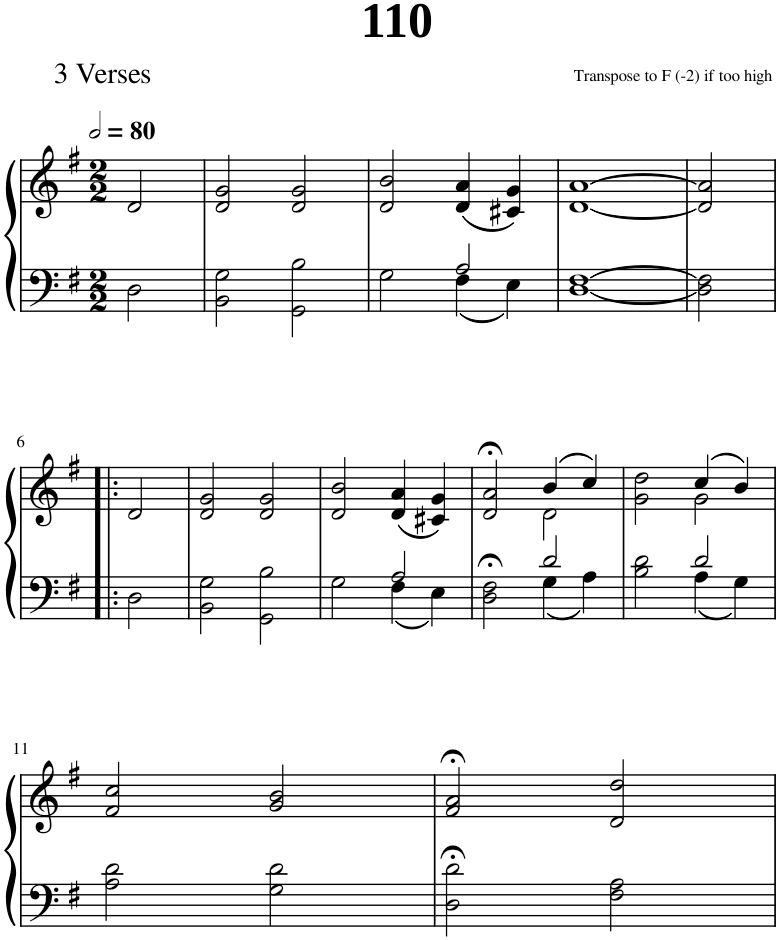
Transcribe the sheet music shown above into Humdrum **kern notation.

**kern	**kern
*part1	*part1
*staff2	*staff1
*I"Piano	*
*I'Pno.	*
*clefF4	*clefG2
*k[f#]	*k[f#]
*M2/2	*M2/2
*MM160	*MM160
=1	=1
2D\	2d/
=2	=2
2BB\ 2G\	2d/ 2g/
2GG\ 2B\	2d/ 2g/
=3	=3
*^	*
2G\	2ryy	2d/ 2b/
2A/	4F#\	(4d/ 4a/
.	4E\	4c#X/ 4g/)
*v	*v	*
=4	=4
[1D [1F#	[1d [1a
=5	=5
2D\] 2F#\]	2d/] 2a/]
!!LO:LB:g=z
=6!|:	=6!|:
2D\	2d/
=7	=7
2BB\ 2G\	2d/ 2g/
2GG\ 2B\	2d/ 2g/
=8	=8
*^	*
2G\	2ryy	2d/ 2b/
2A/	4F#\	(4d/ 4a/
.	4E\	4c#X/ 4g/)
=9	=9	=9
*	*	*^
2D\;< 2F#\;<	2ryy	2d/;< 2a/;<	2ryy
2d/	4G\	(4b/	2d\
.	4A\	4cc/)	.
=10	=10	=10	=10
2ryy	2B\ 2d\	2g\ 2dd\	2ryy
2d/	4A\	(4cc/	2g\
.	4G\	4b/)	.
*v	*v	*	*
*	*v	*v
!!LO:LB:g=z
=11	=11
2A\ 2d\	2f#/ 2cc/
2G\ 2d\	2g/ 2b/
=12	=12
2D\;< 2d\;<	2f#/;< 2a/;<
2F#\ 2A\	2d/ 2dd/
=	=
*-	*-
